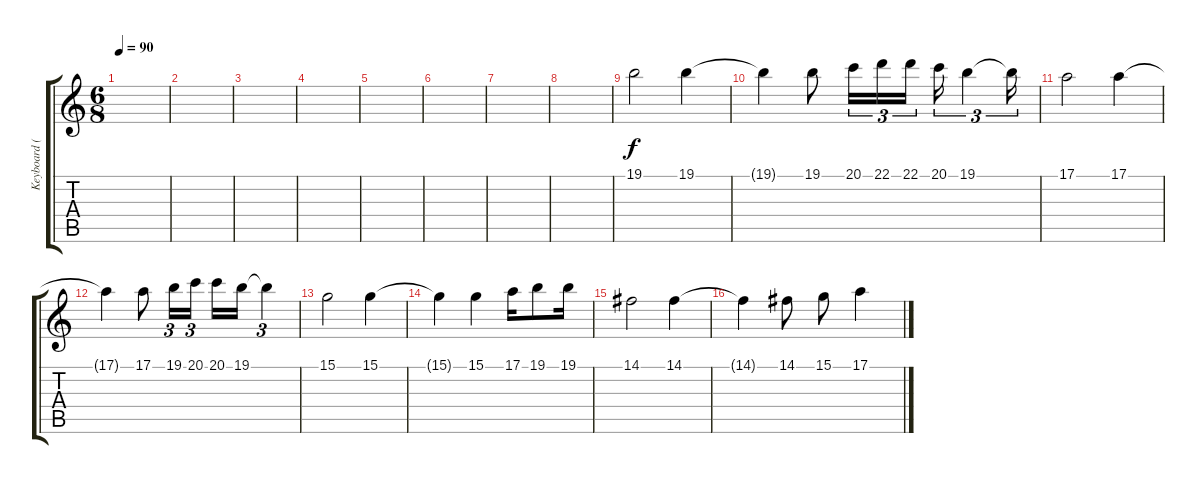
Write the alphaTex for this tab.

\track ("Keyboard (Right Hand)" "Keyboard (") {instrument brightacousticpiano}
\staff {score tabs}
\tuning (E4 B3 G3 D3 A2 E2) {hide}
\ts (6 8)
\tempo 90
\clef g2
\ks c
|
|
|
|
|
|
|
|
19.1.2 19.1.4 |
19.1{t}.4 19.1.8 20.1.16{tu (3 2)} 22.1.16{tu (3 2)} 22.1.16{tu (3 2)} 20.1.16{tu (3 2)} 19.1.4{tu (3 2)} 19.1{t}.16{tu (3 2)} |
17.1.2 17.1.4 |
17.1{t}.4 17.1.8 19.1.16{tu (3 2)} 20.1.16{tu (3 2)} 20.1.16 19.1.16 19.1{t}.4{tu (3 2)} |
15.1.2 15.1.4 |
15.1{t}.4 15.1.4 17.1.16 19.1.8 19.1.16 |
14.1.2 14.1.4 |
14.1{t}.4 14.1.8 15.1.8 17.1.4
